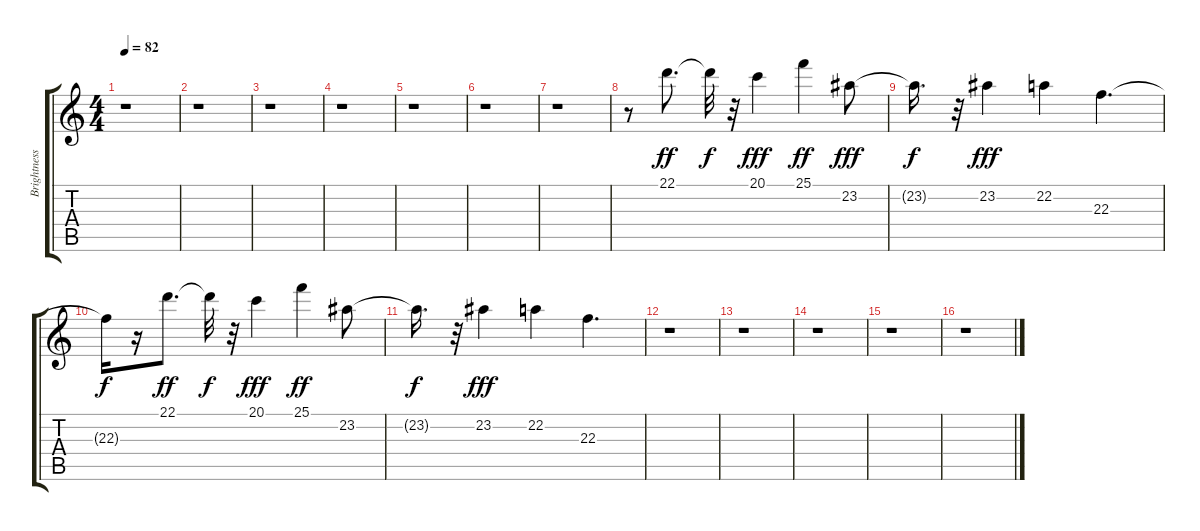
\track ("Brightness" "Brightness") {instrument fx5brightness}
\staff {score tabs}
\tuning (E4 B3 G3 D3 A2 E2) {hide}
\ts (4 4)
\tempo 82
\clef g2
\ks c
r.1{dy ff} |
r.1 |
r.1 |
r.1 |
r.1 |
r.1 |
r.1 |
r.8 22.1.8{d} 22.1{t}.32{dy f} r.32 20.1.4{dy fff} 25.1.4{dy ff} 23.2.8{dy fff} |
23.2{t}.16{d dy f} r.32 23.2.4{dy fff} 22.2.4 22.3.4{d} |
22.3{t}.16{dy f} r.16 22.1.8{d dy ff} 22.1{t}.32{dy f} r.32 20.1.4{dy fff} 25.1.4{dy ff} 23.2.8 |
23.2{t}.16{d dy f} r.32 23.2.4{dy fff} 22.2.4 22.3.4{d} |
r.1 |
r.1 |
r.1 |
r.1 |
r.1
